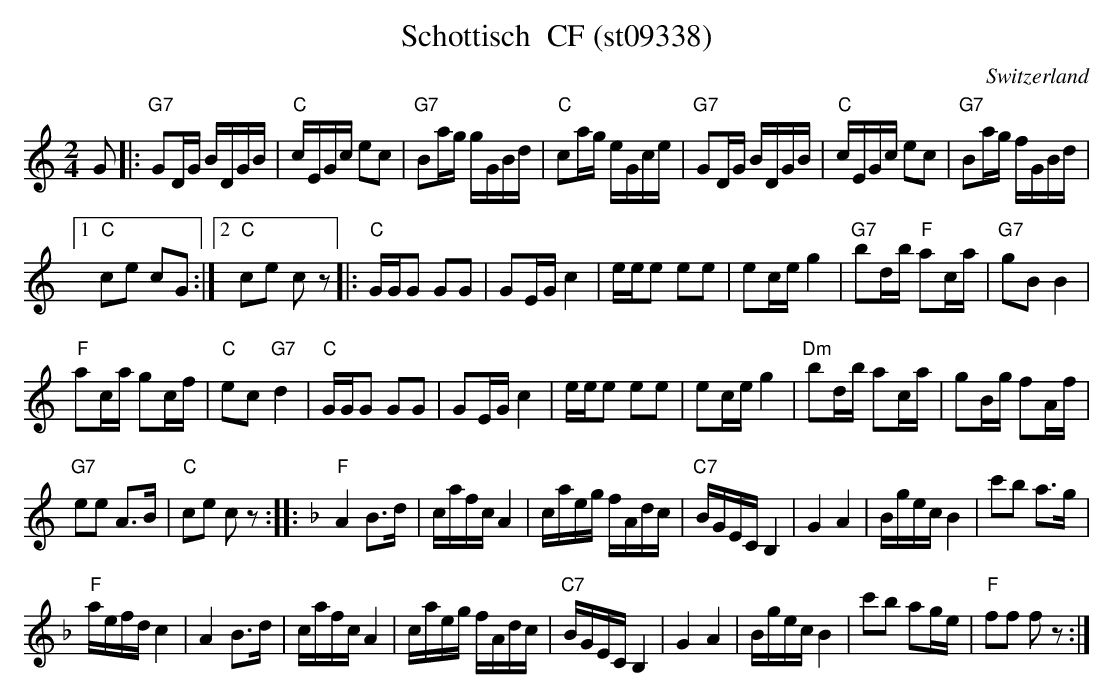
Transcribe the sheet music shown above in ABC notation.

X:1
T:Schottisch  CF (st09338)
M:2/4
L:1/16
O:Switzerland
K:C major
G2 |: "G7"G2DG BDGB | "C"cEGc e2c2 | "G7"B2ag gGBd | "C"c2ag eGce | "G7"G2DG BDGB | "C"cEGc e2c2 | "G7"B2ag fGBd |1
 "C"c2e2 c2G2 :|2 "C"c2e2 c2z2 |: "C"GGG2 G2G2 | G2EGc4 | eee2 e2e2 | e2ce g4 | "G7"b2db "F"a2ca | "G7"g2B2B4 |
"F"a2ca g2cf | "C"e2c2"G7"d4 | "C"GGG2 G2G2 | G2EGc4 | eee2 e2e2 | e2ce g4 | "Dm"b2db a2ca | g2Bg f2Af |
"G7"e2e2 A3B | "C"c2e2 c2z2 :: [K:F] "F"A4 B3d | cafcA4 | caeg fAdc | "C7"BGECB,4 | G4A4 | BgecB4 | c'2b2 a3g |
"F"aefd c4 | A4B3d | cafcA4 | caeg fAdc | "C7"BGECB,4 | G4A4 | BgecB4 | c'2b2 a2ge | "F"f2f2 f2z2 :|
